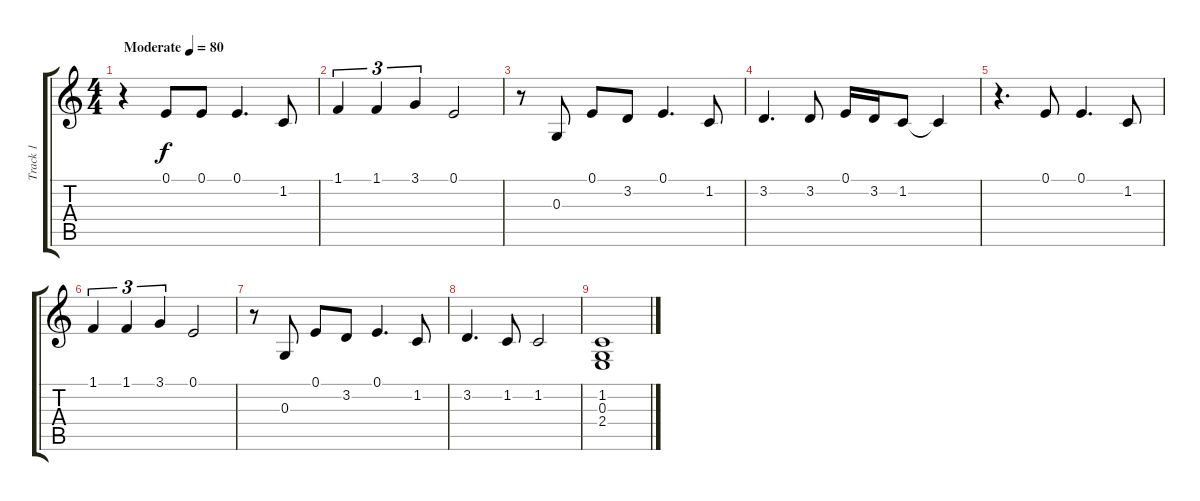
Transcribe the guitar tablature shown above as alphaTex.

\track ("Track 1" "Track 1") {instrument acousticgrandpiano}
\staff {score tabs}
\tuning (E4 B3 G3 D3 A2 E2) {hide}
\ts (4 4)
\tempo (80 "Moderate")
\clef g2
\ks c
r.4{dy f instrument acousticgrandpiano} 0.1.8 0.1.8 0.1.4{d} 1.2.8 |
1.1.4{tu (3 2)} 1.1.4{tu (3 2)} 3.1.4{tu (3 2)} 0.1.2 |
r.8 0.3.8 0.1.8 3.2.8 0.1.4{d} 1.2.8 |
3.2.4{d} 3.2.8 0.1.16 3.2.16 1.2.8 1.2{t}.4 |
r.4{d} 0.1.8 0.1.4{d} 1.2.8 |
1.1.4{tu (3 2)} 1.1.4{tu (3 2)} 3.1.4{tu (3 2)} 0.1.2 |
r.8 0.3.8 0.1.8 3.2.8 0.1.4{d} 1.2.8 |
3.2.4{d} 1.2.8 1.2.2 |
(1.2 0.3 2.4).1
